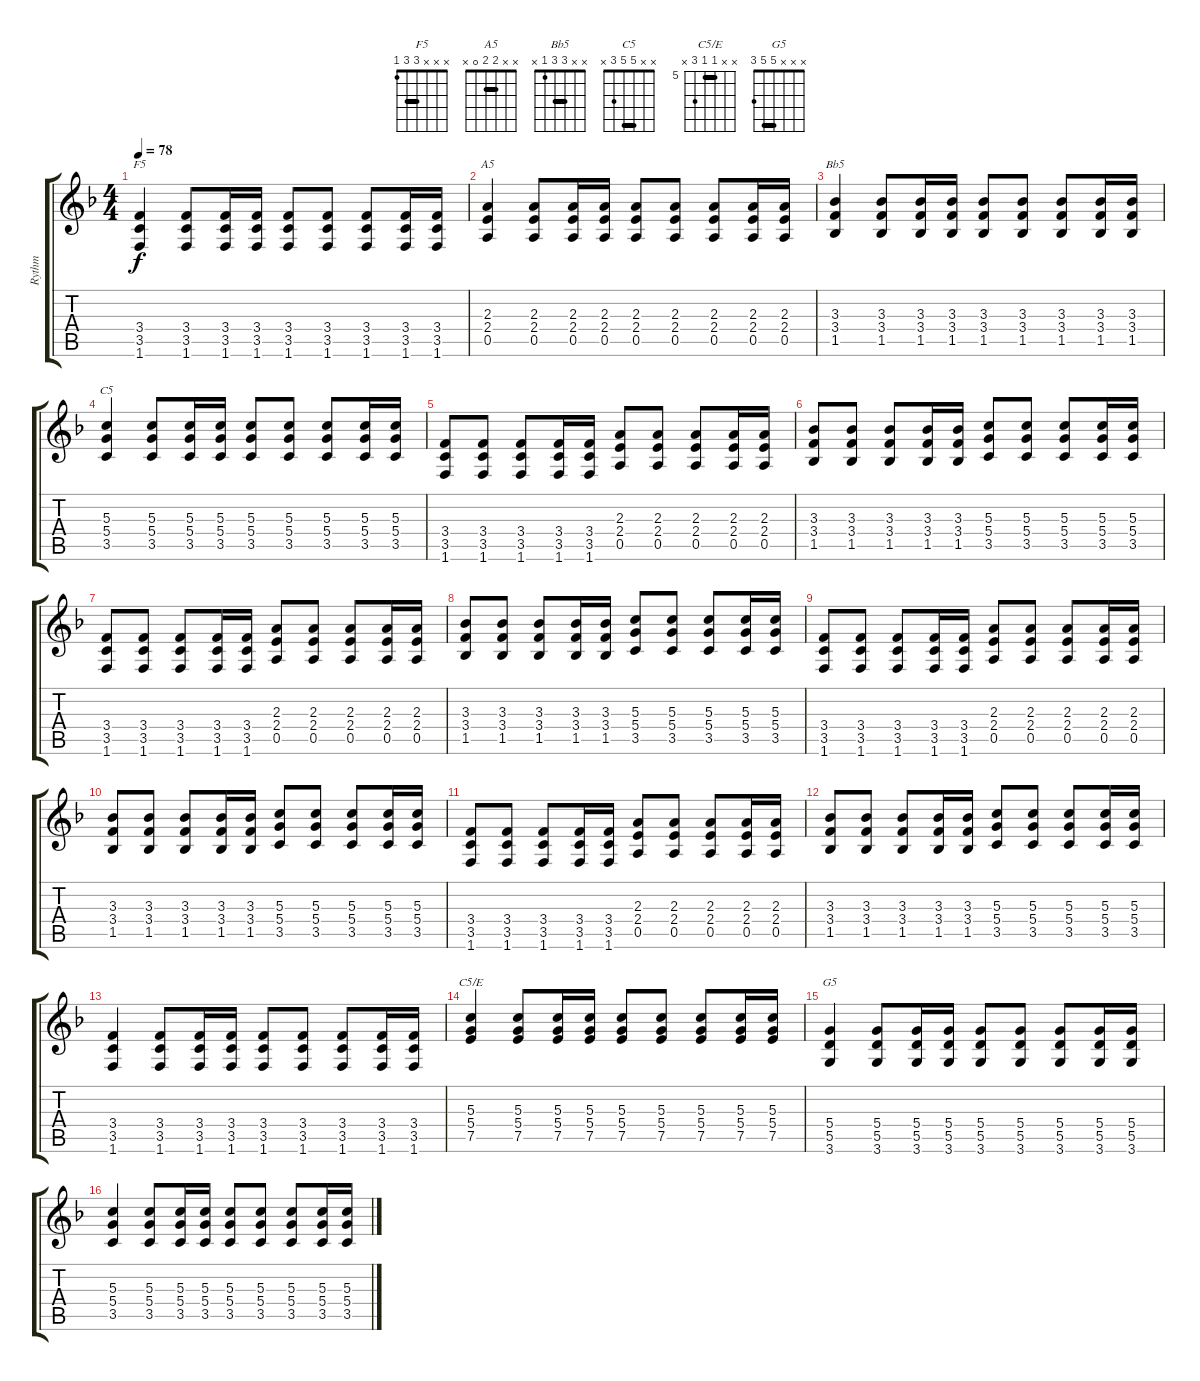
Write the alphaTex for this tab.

\track ("Rythm" "Rythm") {instrument acousticguitarsteel}
\staff {score tabs}
\tuning (E4 B3 G3 D3 A2 E2) {hide}
\chord ("F5" x x x 3 3 1) {barre 3}
\chord ("A5" x x 2 2 0 x) {barre 2}
\chord ("Bb5" x x 3 3 1 x) {barre 3}
\chord ("C5" x x 5 5 3 x) {barre 5}
\chord ("C5/E" x x 5 5 7 x) {firstfret 5 barre 5}
\chord ("G5" x x x 5 5 3) {barre 5}
\ts (4 4)
\tempo 78
\clef g2
\ks dminor
(3.4 3.5 1.6).4{ch "F5" dy f} (3.4 3.5 1.6).8 (3.4 3.5 1.6).16 (3.4 3.5 1.6).16 (3.4 3.5 1.6).8 (3.4 3.5 1.6).8 (3.4 3.5 1.6).8 (3.4 3.5 1.6).16 (3.4 3.5 1.6).16 |
(2.3 2.4 0.5).4{ch "A5"} (2.3 2.4 0.5).8 (2.3 2.4 0.5).16 (2.3 2.4 0.5).16 (2.3 2.4 0.5).8 (2.3 2.4 0.5).8 (2.3 2.4 0.5).8 (2.3 2.4 0.5).16 (2.3 2.4 0.5).16 |
(3.3 3.4 1.5).4{ch "Bb5"} (3.3 3.4 1.5).8 (3.3 3.4 1.5).16 (3.3 3.4 1.5).16 (3.3 3.4 1.5).8 (3.3 3.4 1.5).8 (3.3 3.4 1.5).8 (3.3 3.4 1.5).16 (3.3 3.4 1.5).16 |
(5.3 5.4 3.5).4{ch "C5"} (5.3 5.4 3.5).8 (5.3 5.4 3.5).16 (5.3 5.4 3.5).16 (5.3 5.4 3.5).8 (5.3 5.4 3.5).8 (5.3 5.4 3.5).8 (5.3 5.4 3.5).16 (5.3 5.4 3.5).16 |
(3.4 3.5 1.6).8 (3.4 3.5 1.6).8 (3.4 3.5 1.6).8 (3.4 3.5 1.6).16 (3.4 3.5 1.6).16 (2.3 2.4 0.5).8 (2.3 2.4 0.5).8 (2.3 2.4 0.5).8 (2.3 2.4 0.5).16 (2.3 2.4 0.5).16 |
(3.3 3.4 1.5).8 (3.3 3.4 1.5).8 (3.3 3.4 1.5).8 (3.3 3.4 1.5).16 (3.3 3.4 1.5).16 (5.3 5.4 3.5).8 (5.3 5.4 3.5).8 (5.3 5.4 3.5).8 (5.3 5.4 3.5).16 (5.3 5.4 3.5).16 |
(3.4 3.5 1.6).8 (3.4 3.5 1.6).8 (3.4 3.5 1.6).8 (3.4 3.5 1.6).16 (3.4 3.5 1.6).16 (2.3 2.4 0.5).8 (2.3 2.4 0.5).8 (2.3 2.4 0.5).8 (2.3 2.4 0.5).16 (2.3 2.4 0.5).16 |
(3.3 3.4 1.5).8 (3.3 3.4 1.5).8 (3.3 3.4 1.5).8 (3.3 3.4 1.5).16 (3.3 3.4 1.5).16 (5.3 5.4 3.5).8 (5.3 5.4 3.5).8 (5.3 5.4 3.5).8 (5.3 5.4 3.5).16 (5.3 5.4 3.5).16 |
(3.4 3.5 1.6).8 (3.4 3.5 1.6).8 (3.4 3.5 1.6).8 (3.4 3.5 1.6).16 (3.4 3.5 1.6).16 (2.3 2.4 0.5).8 (2.3 2.4 0.5).8 (2.3 2.4 0.5).8 (2.3 2.4 0.5).16 (2.3 2.4 0.5).16 |
(3.3 3.4 1.5).8 (3.3 3.4 1.5).8 (3.3 3.4 1.5).8 (3.3 3.4 1.5).16 (3.3 3.4 1.5).16 (5.3 5.4 3.5).8 (5.3 5.4 3.5).8 (5.3 5.4 3.5).8 (5.3 5.4 3.5).16 (5.3 5.4 3.5).16 |
(3.4 3.5 1.6).8 (3.4 3.5 1.6).8 (3.4 3.5 1.6).8 (3.4 3.5 1.6).16 (3.4 3.5 1.6).16 (2.3 2.4 0.5).8 (2.3 2.4 0.5).8 (2.3 2.4 0.5).8 (2.3 2.4 0.5).16 (2.3 2.4 0.5).16 |
(3.3 3.4 1.5).8 (3.3 3.4 1.5).8 (3.3 3.4 1.5).8 (3.3 3.4 1.5).16 (3.3 3.4 1.5).16 (5.3 5.4 3.5).8 (5.3 5.4 3.5).8 (5.3 5.4 3.5).8 (5.3 5.4 3.5).16 (5.3 5.4 3.5).16 |
(3.4 3.5 1.6).4 (3.4 3.5 1.6).8 (3.4 3.5 1.6).16 (3.4 3.5 1.6).16 (3.4 3.5 1.6).8 (3.4 3.5 1.6).8 (3.4 3.5 1.6).8 (3.4 3.5 1.6).16 (3.4 3.5 1.6).16 |
(5.3 5.4 7.5).4{ch "C5/E"} (5.3 5.4 7.5).8 (5.3 5.4 7.5).16 (5.3 5.4 7.5).16 (5.3 5.4 7.5).8 (5.3 5.4 7.5).8 (5.3 5.4 7.5).8 (5.3 5.4 7.5).16 (5.3 5.4 7.5).16 |
(5.4 5.5 3.6).4{ch "G5"} (5.4 5.5 3.6).8 (5.4 5.5 3.6).16 (5.4 5.5 3.6).16 (5.4 5.5 3.6).8 (5.4 5.5 3.6).8 (5.4 5.5 3.6).8 (5.4 5.5 3.6).16 (5.4 5.5 3.6).16 |
(5.3 5.4 3.5).4 (5.3 5.4 3.5).8 (5.3 5.4 3.5).16 (5.3 5.4 3.5).16 (5.3 5.4 3.5).8 (5.3 5.4 3.5).8 (5.3 5.4 3.5).8 (5.3 5.4 3.5).16 (5.3 5.4 3.5).16
